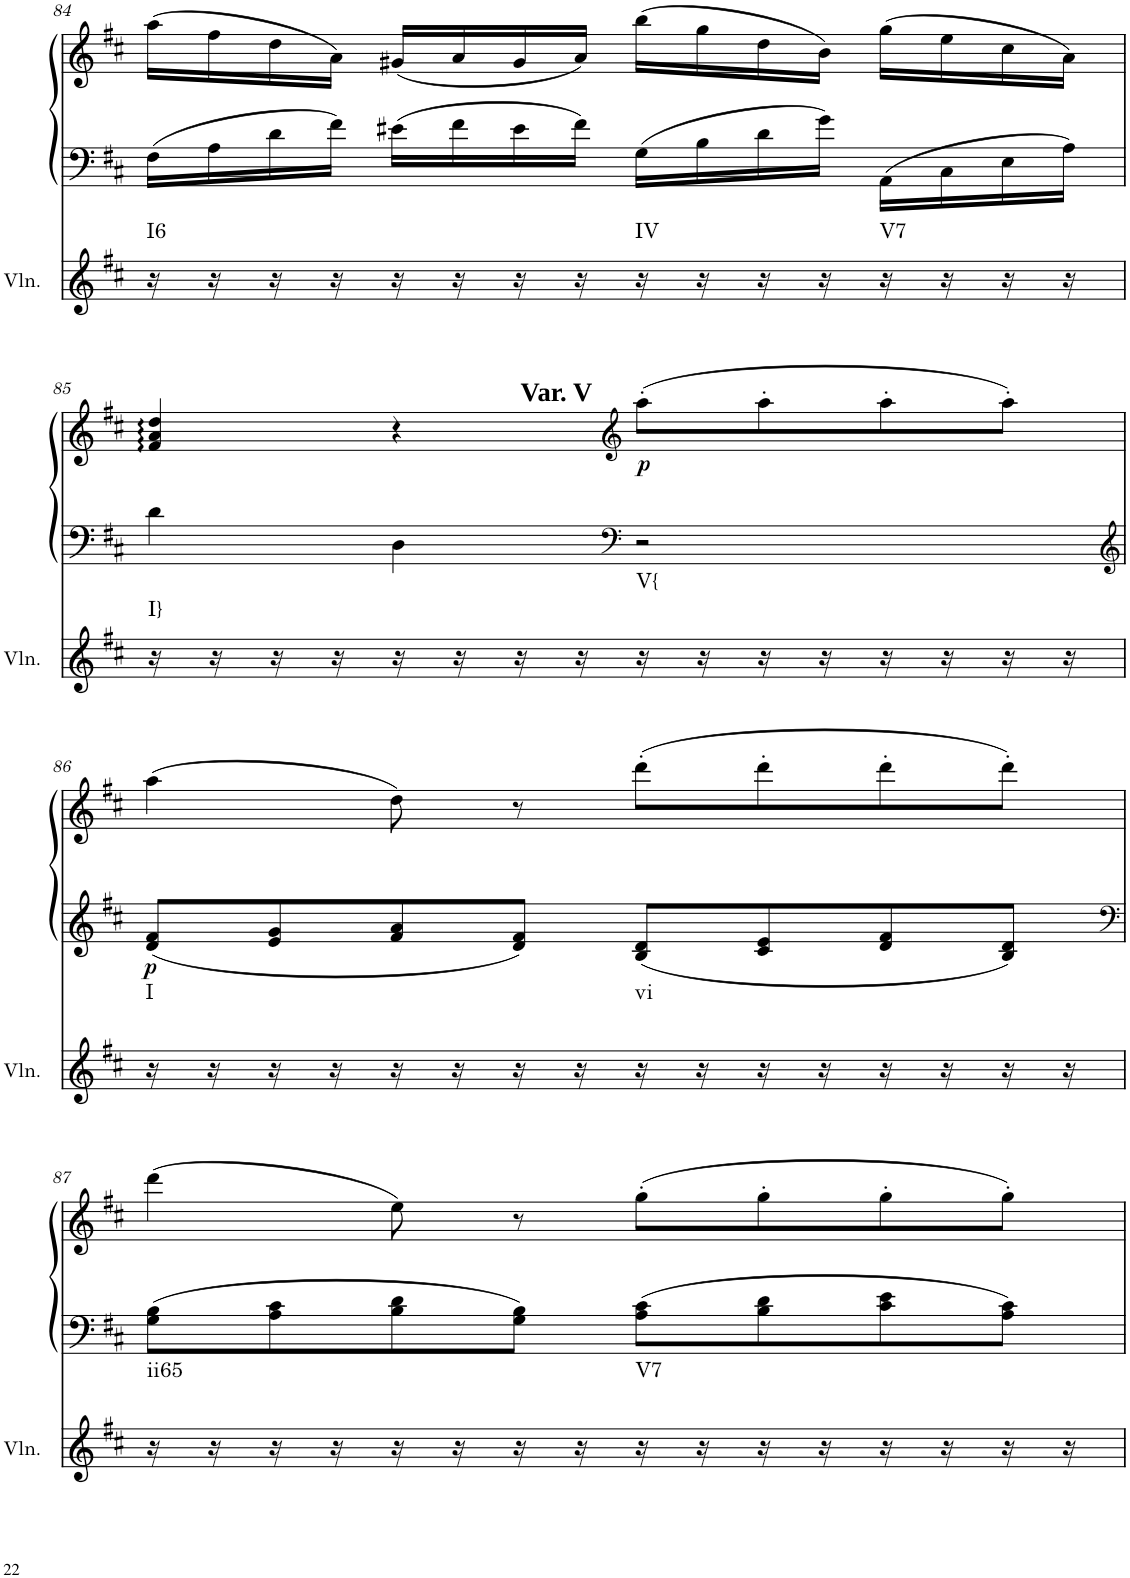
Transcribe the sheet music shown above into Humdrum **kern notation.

**kern	**harte	**kern	**kern	**dynam
*part2	*part2	*part1	*part1	*part1
*staff3	*	*staff2	*staff1	*staff1/2
*I"Violin	*	*I"unbenannt2	*	*
*I'Vln.	*	*	*	*
!!LO:PB:g=z
*clefG2	*	*clefF4	*clefG2	*
*k[f#c#]	*	*k[f#c#]	*k[f#c#]	*
*M2/2	*	*M2/2	*M2/2	*
*met(c|)	*	*met(c|)	*met(c|)	*
=84	=84	=84	=84	=84
!	!LO:H:kt=I6	!	!	!
16r	N	16F#\LL	(16aa\LL	.
16r	.	16A\	16ff#\	.
16r	.	16d\	16dd\	.
16r	.	16f#\JJ	16a\JJ)	.
16r	.	16e#X\LL	(16g#X/LL	.
16r	.	16f#\	16a/	.
16r	.	16e#\	16g#/	.
16r	.	16f#\JJ	16a/JJ)	.
!	!LO:H:kt=IV	!	!	!
16r	N	16G\LL	(16bb\LL	.
16r	.	16B\	16gg\	.
16r	.	16d\	16dd\	.
16r	.	16g\JJ	16b\JJ)	.
!	!LO:H:kt=V7	!	!	!
16r	N	16AA\LL	(16gg\LL	.
16r	.	16C#\	16ee\	.
16r	.	16E\	16cc#\	.
16r	.	16A\JJ	16a\JJ)	.
!!LO:LB:g=z
=85	=85	=85	=85	=85
!	!LO:H:kt=I}	!	!	!
16r	N	4d\	4f#/ 4a/ 4dd/	.
16r	.	.	.	.
16r	.	.	.	.
16r	.	.	.	.
16r	.	4D\	4r	.
16r	.	.	.	.
16r	.	.	.	.
16r	.	.	.	.
*	*	*clefF4	*clefG2	*
!	!	!	!LO:TX:a:B:t=Var. V	!
!	!LO:H:kt=V{	!	!	!LO:DY:b
16r	N	2r	(8aa'\L	p
16r	.	.	.	.
16r	.	.	8aa'\	.
16r	.	.	.	.
16r	.	.	8aa'\	.
16r	.	.	.	.
16r	.	.	8aa'\J)	.
16r	.	.	.	.
!!LO:LB:g=z
=86	=86	=86	=86	=86
*	*	*clefG2	*	*
!	!LO:H:kt=I	!	!	!LO:DY:b=2
16r	N	8d/ 8f#/L	(4aa\	p
16r	.	.	.	.
16r	.	8e/ 8g/	.	.
16r	.	.	.	.
16r	.	8f#/ 8a/	8dd\)	.
16r	.	.	.	.
16r	.	8d/ 8f#/J	8r	.
16r	.	.	.	.
!	!LO:H:kt=vi	!	!	!
16r	N	8B/ 8d/L	(8ddd'\L	.
16r	.	.	.	.
16r	.	8c#/ 8e/	8ddd'\	.
16r	.	.	.	.
16r	.	8d/ 8f#/	8ddd'\	.
16r	.	.	.	.
16r	.	8B/ 8d/J	8ddd'\J)	.
16r	.	.	.	.
!!LO:LB:g=z
=87	=87	=87	=87	=87
*	*	*clefF4	*	*
!	!LO:H:kt=ii65	!	!	!
16r	N	8G\ 8B\L	(4ddd\	.
16r	.	.	.	.
16r	.	8A\ 8c#\	.	.
16r	.	.	.	.
16r	.	8B\ 8d\	8ee\)	.
16r	.	.	.	.
16r	.	8G\ 8B\J	8r	.
16r	.	.	.	.
!	!LO:H:kt=V7	!	!	!
16r	N	8A\ 8c#\L	(8gg'\L	.
16r	.	.	.	.
16r	.	8B\ 8d\	8gg'\	.
16r	.	.	.	.
16r	.	8c#\ 8e\	8gg'\	.
16r	.	.	.	.
16r	.	8A\ 8c#\J	8gg'\J)	.
16r	.	.	.	.
=	=	=	=	=
*-	*-	*-	*-	*-
